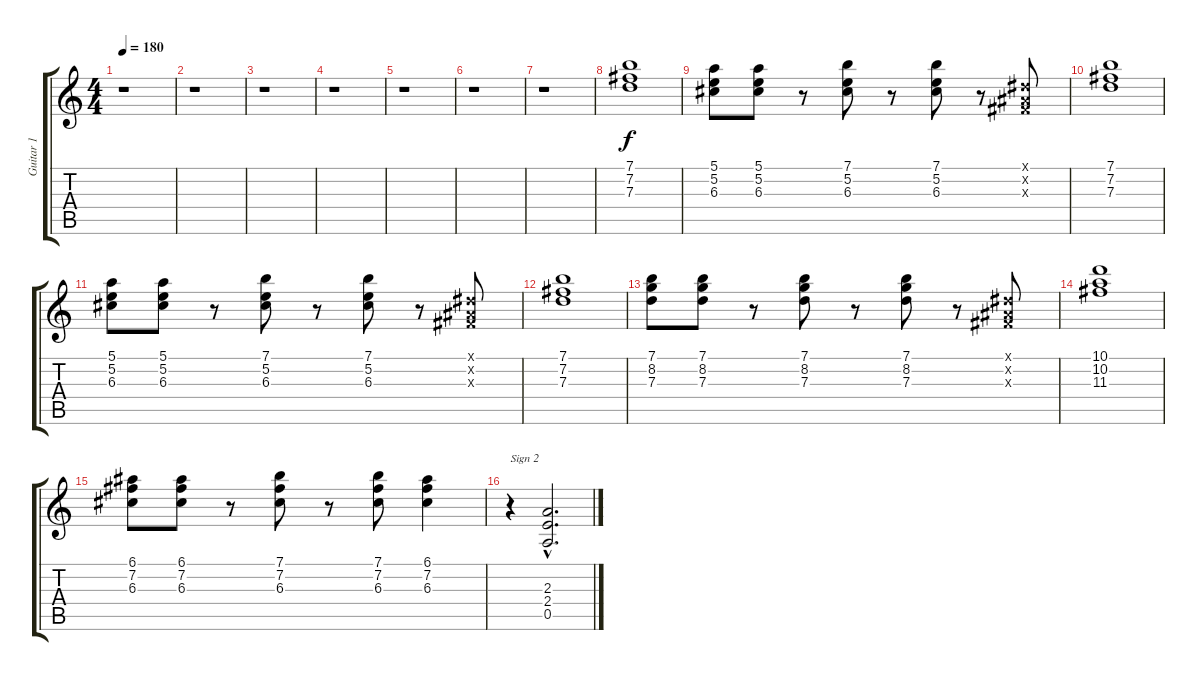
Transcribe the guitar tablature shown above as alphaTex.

\track ("Guitar 1" "Guitar 1") {instrument electricguitarclean}
\staff {score tabs}
\tuning (E4 B3 G3 D3 A2 E2) {hide}
\ts (4 4)
\tempo 180
\clef g2
\ks c
r.1{dy f} |
r.1 |
r.1 |
r.1 |
r.1 |
r.1 |
r.1 |
(7.1 7.2 7.3).1 |
(5.1 5.2 6.3).8 (5.1 5.2 6.3).8 r.8 (7.1 5.2 6.3).8 r.8 (7.1 5.2 6.3).8 r.8 (-1.1{x} -1.2{x} -1.3{x}).8 |
(7.1 7.2 7.3).1 |
(5.1 5.2 6.3).8 (5.1 5.2 6.3).8 r.8 (7.1 5.2 6.3).8 r.8 (7.1 5.2 6.3).8 r.8 (-1.1{x} -1.2{x} -1.3{x}).8 |
(7.1 7.2 7.3).1 |
(7.1 8.2 7.3).8 (7.1 8.2 7.3).8 r.8 (7.1 8.2 7.3).8 r.8 (7.1 8.2 7.3).8 r.8 (-1.1{x} -1.2{x} -1.3{x}).8 |
(10.1 10.2 11.3).1 |
(6.1 7.2 6.3).8 (6.1 7.2 6.3).8 r.8 (7.1 7.2 6.3).8 r.8 (7.1 7.2 6.3).8 (6.1 7.2 6.3).4 |
r.4{txt "Sign 2"} (2.3{hac} 2.4{hac} 0.5{hac}).2{d}
